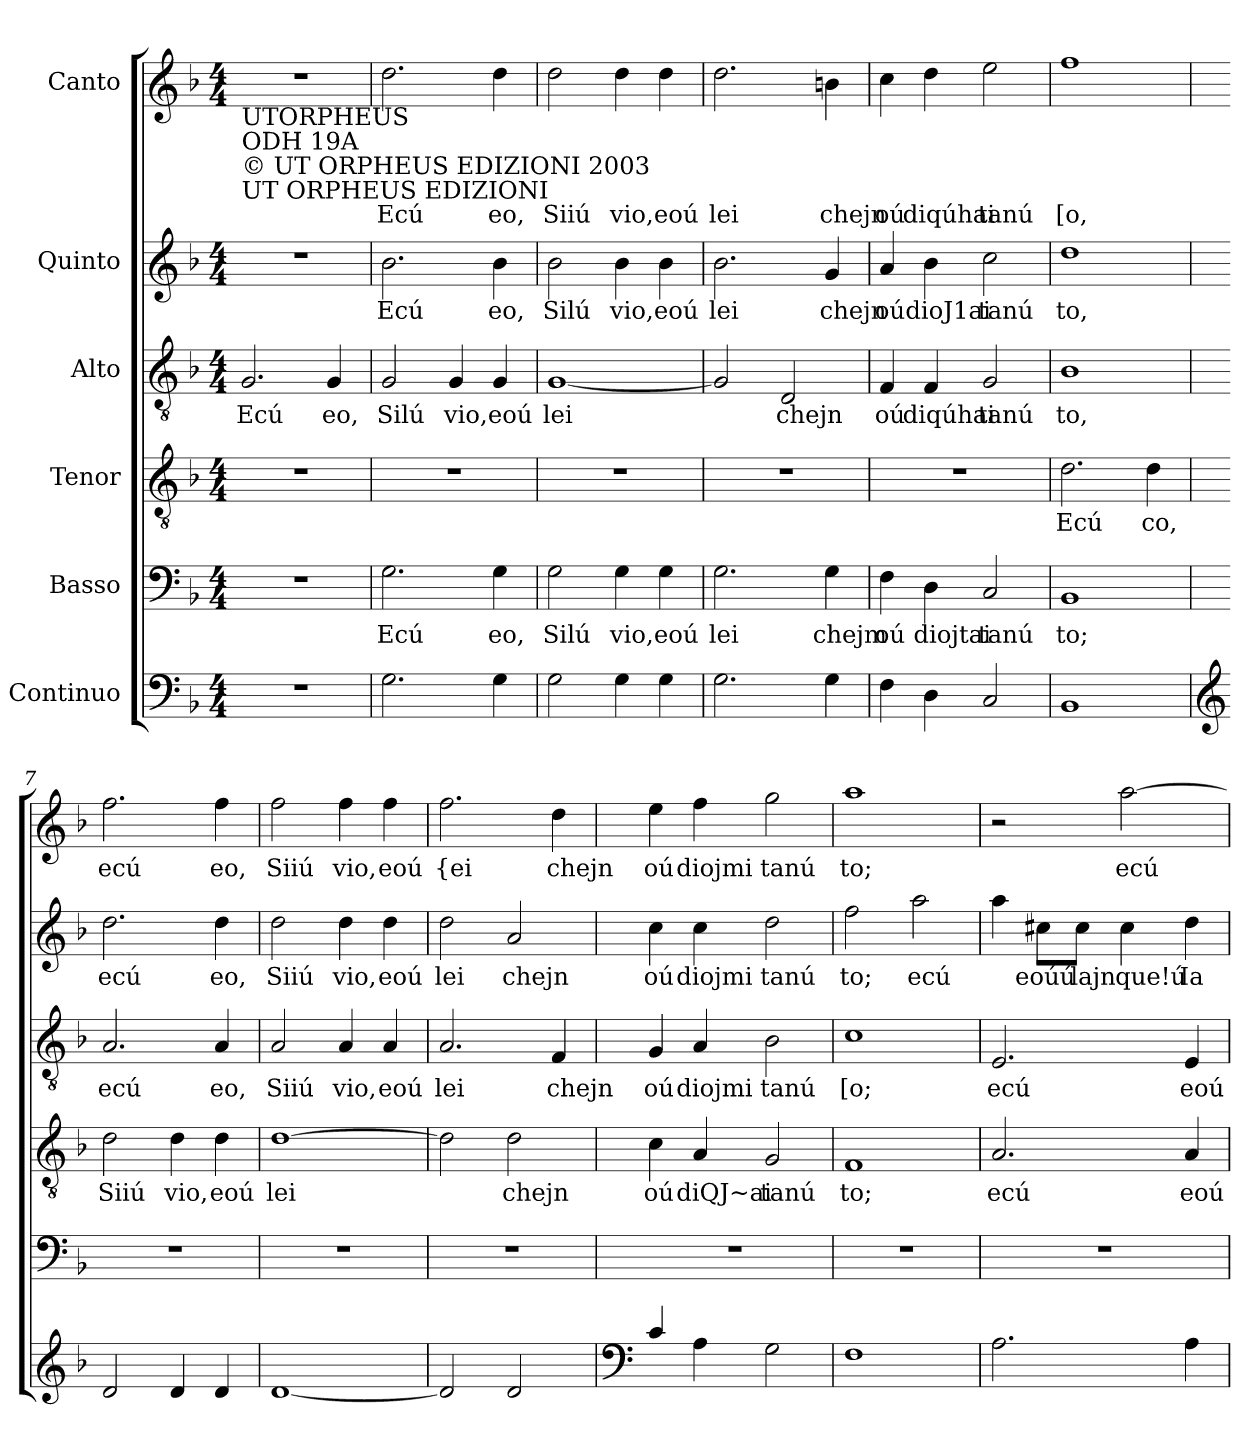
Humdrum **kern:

**kern	**kern	**text	**kern	**text	**kern	**text	**kern	**text	**kern	**text
*part6	*part5	*part5	*part4	*part4	*part3	*part3	*part2	*part2	*part1	*part1
*staff6	*staff5	*staff5	*staff4	*staff4	*staff3	*staff3	*staff2	*staff2	*staff1	*staff1
*I"Continuo	*I"Basso	*	*I"Tenor	*	*I"Alto	*	*I"Quinto	*	*I"Canto	*
*clefF4	*clefF4	*	*clefGv2	*	*clefGv2	*	*clefG2	*	*clefG2	*
*k[b-]	*k[b-]	*	*k[b-]	*	*k[b-]	*	*k[b-]	*	*k[b-]	*
*F:	*F:	*	*F:	*	*F:	*	*F:	*	*F:	*
*M4/4	*M4/4	*	*M4/4	*	*M4/4	*	*M4/4	*	*M4/4	*
*MM120	*MM120	*	*MM120	*	*MM120	*	*MM120	*	*MM120	*
=1	=1	=1	=1	=1	=1	=1	=1	=1	=1	=1
!	!	!	!	!	!	!	!	!	!LO:TX:b:t=UTORPHEUS	!
!	!	!	!	!	!	!	!	!	!LO:TX:b:t=ODH 19A	!
!	!	!	!	!	!	!	!	!	!LO:TX:b:t=© UT ORPHEUS EDIZIONI 2003	!
!	!	!	!	!	!	!	!	!	!LO:TX:b:t=UT ORPHEUS EDIZIONI	!
!	!	!	!	!	!	!LO:LY:b	!	!	!	!
1r	1r	.	1r	.	2.G/	Ecú	1r	.	1r	.
!	!	!	!	!	!	!LO:LY:b	!	!	!	!
.	.	.	.	.	4G/	eo,	.	.	.	.
=2	=2	=2	=2	=2	=2	=2	=2	=2	=2	=2
!	!	!LO:LY:b	!	!	!	!LO:LY:b	!	!LO:LY:b	!	!LO:LY:b
2.G\	2.G\	Ecú	1r	.	2G/	Silú	2.b-\	Ecú	2.dd\	Ecú
!	!	!	!	!	!	!LO:LY:b	!	!	!	!
.	.	.	.	.	4G/	vio,	.	.	.	.
!	!	!LO:LY:b	!	!	!	!LO:LY:b	!	!LO:LY:b	!	!LO:LY:b
4G\	4G\	eo,	.	.	4G/	eoú	4b-\	eo,	4dd\	eo,
=3	=3	=3	=3	=3	=3	=3	=3	=3	=3	=3
!	!	!LO:LY:b	!	!	!	!LO:LY:b	!	!LO:LY:b	!	!LO:LY:b
2G\	2G\	Silú	1r	.	[1G	lei	2b-\	Silú	2dd\	Siiú
!	!	!LO:LY:b	!	!	!	!	!	!LO:LY:b	!	!LO:LY:b
4G\	4G\	vio,	.	.	.	.	4b-\	vio,	4dd\	vio,
!	!	!LO:LY:b	!	!	!	!	!	!LO:LY:b	!	!LO:LY:b
4G\	4G\	eoú	.	.	.	.	4b-\	eoú	4dd\	eoú
=4	=4	=4	=4	=4	=4	=4	=4	=4	=4	=4
!	!	!LO:LY:b	!	!	!	!	!	!LO:LY:b	!	!LO:LY:b
2.G\	2.G\	lei	1r	.	2G/]	.	2.b-\	lei	2.dd\	lei
!	!	!	!	!	!	!LO:LY:b	!	!	!	!
.	.	.	.	.	2D/	chejn	.	.	.	.
!	!	!LO:LY:b	!	!	!	!	!	!LO:LY:b	!	!LO:LY:b
4G\	4G\	chejm	.	.	.	.	4g/	chejn	4bn\	chejn
=5	=5	=5	=5	=5	=5	=5	=5	=5	=5	=5
!	!	!LO:LY:b	!	!	!	!LO:LY:b	!	!LO:LY:b	!	!LO:LY:b
4F\	4F\	oú	1r	.	4F/	oú	4a/	oú	4cc\	oú
!	!	!LO:LY:b	!	!	!	!LO:LY:b	!	!LO:LY:b	!	!LO:LY:b
4D\	4D\	diojtai	.	.	4F/	diqúhai	4b-\	dioJ1ai	4dd\	diqúhai
!	!	!LO:LY:b	!	!	!	!LO:LY:b	!	!LO:LY:b	!	!LO:LY:b
2C/	2C/	tanú	.	.	2G/	tanú	2cc\	tanú	2ee\	tanú
=6	=6	=6	=6	=6	=6	=6	=6	=6	=6	=6
!	!	!LO:LY:b	!	!LO:LY:b	!	!LO:LY:b	!	!LO:LY:b	!	!LO:LY:b
1BB-	1BB-	to;	2.d\	Ecú	1B-	to,	1dd	to,	1ff	[o,
!	!	!	!	!LO:LY:b	!	!	!	!	!	!
.	.	.	4d\	co,	.	.	.	.	.	.
=7	=7	=7	=7	=7	=7	=7	=7	=7	=7	=7
*clefG2	*	*	*	*	*	*	*	*	*	*
!	!	!	!	!LO:LY:b	!	!LO:LY:b	!	!LO:LY:b	!	!LO:LY:b
2d/	1r	.	2d\	Siiú	2.A/	ecú	2.dd\	ecú	2.ff\	ecú
!	!	!	!	!LO:LY:b	!	!	!	!	!	!
4d/	.	.	4d\	vio,	.	.	.	.	.	.
!	!	!	!	!LO:LY:b	!	!LO:LY:b	!	!LO:LY:b	!	!LO:LY:b
4d/	.	.	4d\	eoú	4A/	eo,	4dd\	eo,	4ff\	eo,
=8	=8	=8	=8	=8	=8	=8	=8	=8	=8	=8
!	!	!	!	!LO:LY:b	!	!LO:LY:b	!	!LO:LY:b	!	!LO:LY:b
[1d	1r	.	[1d	lei	2A/	Siiú	2dd\	Siiú	2ff\	Siiú
!	!	!	!	!	!	!LO:LY:b	!	!LO:LY:b	!	!LO:LY:b
.	.	.	.	.	4A/	vio,	4dd\	vio,	4ff\	vio,
!	!	!	!	!	!	!LO:LY:b	!	!LO:LY:b	!	!LO:LY:b
.	.	.	.	.	4A/	eoú	4dd\	eoú	4ff\	eoú
=9	=9	=9	=9	=9	=9	=9	=9	=9	=9	=9
!	!	!	!	!	!	!LO:LY:b	!	!LO:LY:b	!	!LO:LY:b
2d/]	1r	.	2d\]	.	2.A/	lei	2dd\	lei	2.ff\	{ei
!	!	!	!	!LO:LY:b	!	!	!	!LO:LY:b	!	!
2d/	.	.	2d\	chejn	.	.	2a/	chejn	.	.
!	!	!	!	!	!	!LO:LY:b	!	!	!	!LO:LY:b
.	.	.	.	.	4F/	chejn	.	.	4dd\	chejn
=10	=10	=10	=10	=10	=10	=10	=10	=10	=10	=10
*clefF4	*	*	*	*	*	*	*	*	*	*
!	!	!	!	!LO:LY:b	!	!LO:LY:b	!	!LO:LY:b	!	!LO:LY:b
4c/	1r	.	4c\	oú	4G/	oú	4cc\	oú	4ee\	oú
!	!	!	!	!LO:LY:b	!	!LO:LY:b	!	!LO:LY:b	!	!LO:LY:b
4A\	.	.	4A/	diQJ~ai	4A/	diojmi	4cc\	diojmi	4ff\	diojmi
!	!	!	!	!LO:LY:b	!	!LO:LY:b	!	!LO:LY:b	!	!LO:LY:b
2G\	.	.	2G/	tanú	2B-\	tanú	2dd\	tanú	2gg\	tanú
=11	=11	=11	=11	=11	=11	=11	=11	=11	=11	=11
!	!	!	!	!LO:LY:b	!	!LO:LY:b	!	!LO:LY:b	!	!LO:LY:b
1F	1r	.	1F	to;	1c	[o;	2ff\	to;	1aa	to;
!	!	!	!	!	!	!	!	!LO:LY:b	!	!
.	.	.	.	.	.	.	2aa\	ecú	.	.
=12	=12	=12	=12	=12	=12	=12	=12	=12	=12	=12
!	!	!	!	!LO:LY:b	!	!LO:LY:b	!	!	!	!
2.A\	1r	.	2.A/	ecú	2.E/	ecú	4aa\	.	2r	.
!	!	!	!	!	!	!	!	!LO:LY:b	!	!
.	.	.	.	.	.	.	8cc#X\L	eoúú	.	.
!	!	!	!	!	!	!	!	!LO:LY:b	!	!
.	.	.	.	.	.	.	8cc#\J	lajn	.	.
!	!	!	!	!	!	!	!	!LO:LY:b	!	!LO:LY:b
.	.	.	.	.	.	.	4cc#\	que!ú	[2aa\	ecú
!	!	!	!	!LO:LY:b	!	!LO:LY:b	!	!LO:LY:b	!	!
4A\	.	.	4A/	eoú	4E/	eoú	4dd\	Ia	.	.
=	=	=	=	=	=	=	=	=	=	=
*-	*-	*-	*-	*-	*-	*-	*-	*-	*-	*-
